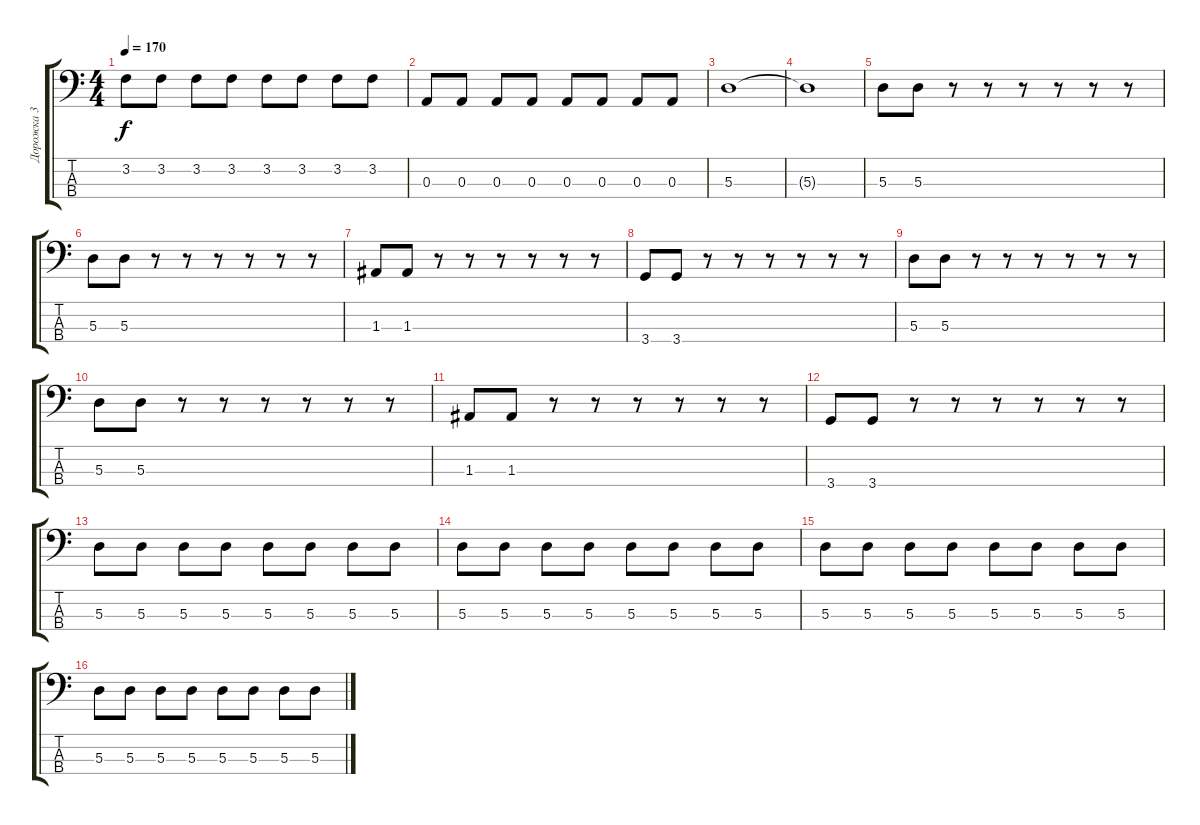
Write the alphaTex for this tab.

\track ("Дорожка 3" "Дорожка 3") {instrument electricbassfinger}
\staff {score tabs}
\tuning (G2 D2 A1 E1) {hide}
\ts (4 4)
\tempo 170
\clef f4
\ks c
3.2.8{dy f} 3.2.8 3.2.8 3.2.8 3.2.8 3.2.8 3.2.8 3.2.8 |
0.3.8 0.3.8 0.3.8 0.3.8 0.3.8 0.3.8 0.3.8 0.3.8 |
5.3.1 |
5.3{t}.1 |
5.3.8 5.3.8 r.8 r.8 r.8 r.8 r.8 r.8 |
5.3.8 5.3.8 r.8 r.8 r.8 r.8 r.8 r.8 |
1.3.8 1.3.8 r.8 r.8 r.8 r.8 r.8 r.8 |
3.4.8 3.4.8 r.8 r.8 r.8 r.8 r.8 r.8 |
5.3.8 5.3.8 r.8 r.8 r.8 r.8 r.8 r.8 |
5.3.8 5.3.8 r.8 r.8 r.8 r.8 r.8 r.8 |
1.3.8 1.3.8 r.8 r.8 r.8 r.8 r.8 r.8 |
3.4.8 3.4.8 r.8 r.8 r.8 r.8 r.8 r.8 |
5.3.8 5.3.8 5.3.8 5.3.8 5.3.8 5.3.8 5.3.8 5.3.8 |
5.3.8 5.3.8 5.3.8 5.3.8 5.3.8 5.3.8 5.3.8 5.3.8 |
5.3.8 5.3.8 5.3.8 5.3.8 5.3.8 5.3.8 5.3.8 5.3.8 |
5.3.8 5.3.8 5.3.8 5.3.8 5.3.8 5.3.8 5.3.8 5.3.8
